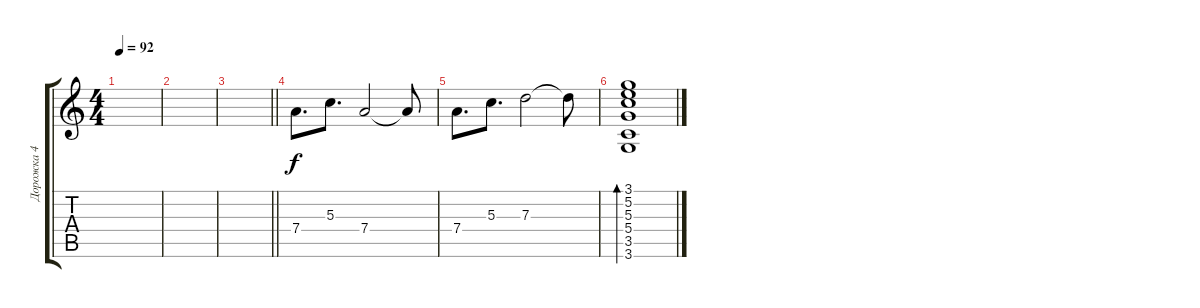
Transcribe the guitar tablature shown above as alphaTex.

\track ("Дорожка 4" "Дорожка 4") {instrument overdrivenguitar}
\staff {score tabs}
\tuning (E4 B3 G3 D3 A2 E2) {hide}
\ts (4 4)
\tempo 92
\clef g2
\ks c
|
|
\barLineRight lightlight
|
7.4.8{d} 5.3.8{d} 7.4.2 7.4{t}.8 |
7.4.8{d} 5.3.8{d} 7.3.2 7.3{t}.8 |
(3.1 5.2 5.3 5.4 3.5 3.6).1{bd 120 instrument acousticguitarsteel}
